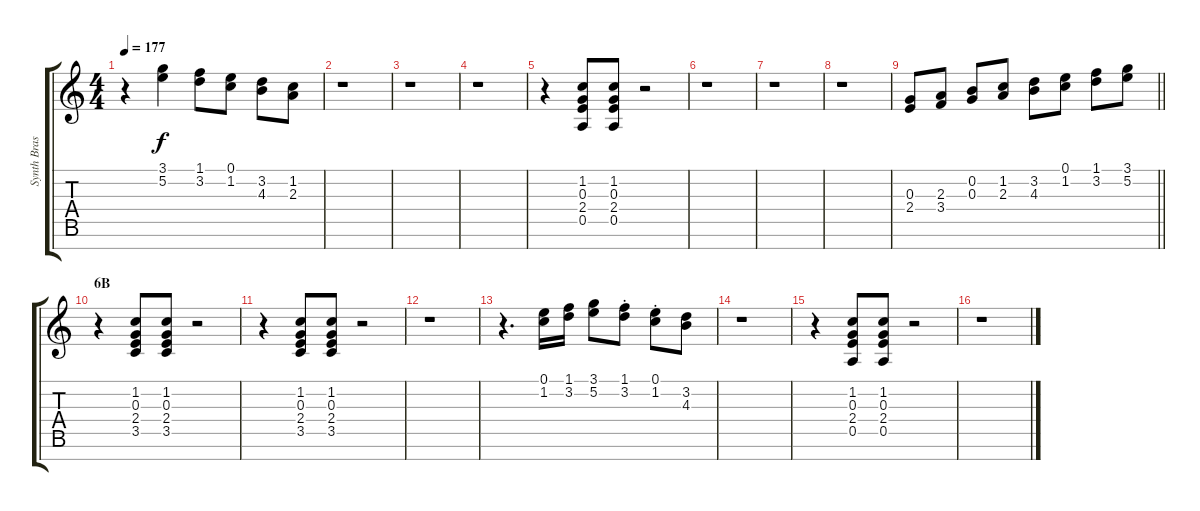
\track ("Synth Brass" "Synth Bras") {instrument brasssection}
\staff {score tabs}
\tuning (E5 B4 G4 D4 A3 E3 B2) {hide}
\ts (4 4)
\tempo 177
\clef g2
\ks c
r.4{dy f} (3.1 5.2).4 (1.1 3.2).8 (0.1 1.2).8 (3.2 4.3).8 (1.2 2.3).8 |
r.1 |
r.1 |
r.1 |
r.4 (1.2 0.3 2.4 0.5).8 (1.2 0.3 2.4 0.5).8 r.2 |
r.1 |
r.1 |
r.1 |
\barLineRight lightlight
(0.3 2.4).8 (2.3 3.4).8 (0.2 0.3).8 (1.2 2.3).8 (3.2 4.3).8 (0.1 1.2).8 (1.1 3.2).8 (3.1 5.2).8 |
\section ("" "6B")
r.4 (1.2 0.3 2.4 3.5).8 (1.2 0.3 2.4 3.5).8 r.2 |
r.4 (1.2 0.3 2.4 3.5).8 (1.2 0.3 2.4 3.5).8 r.2 |
r.1 |
r.4{d} (0.1 1.2).16 (1.1 3.2).16 (3.1 5.2).8 (1.1{st} 3.2{st}).8 (0.1{st} 1.2{st}).8 (3.2 4.3).8 |
r.1 |
r.4 (1.2 0.3 2.4 0.5).8 (1.2 0.3 2.4 0.5).8 r.2 |
r.1
